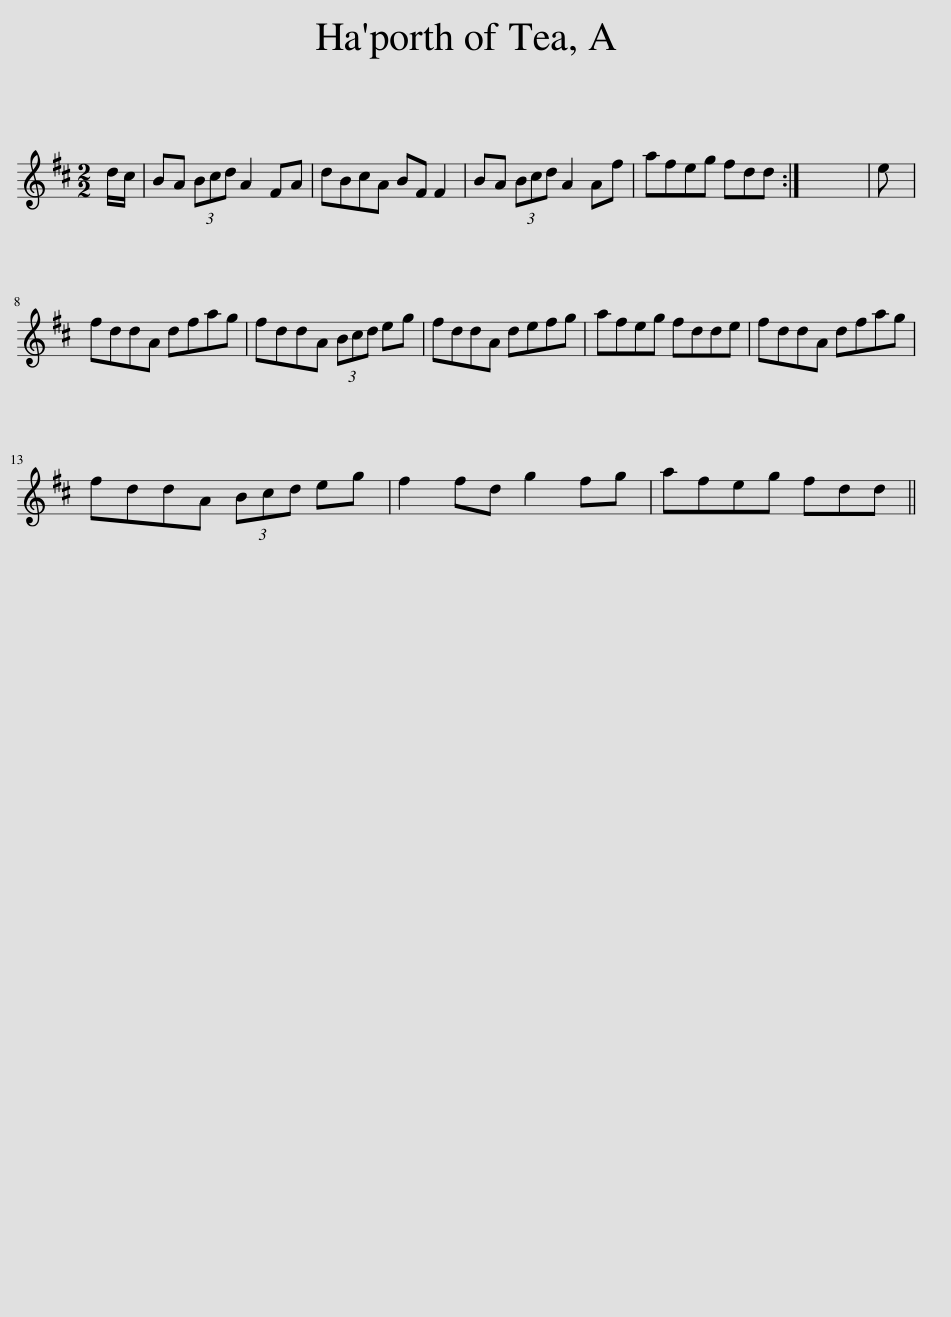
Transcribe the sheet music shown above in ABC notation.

X:1
L:1/8
M:2/2
I:linebreak $
K:Bmin
V:1 treble
V:1
 d/c/ | BA (3Bcd A2 FA | dBcA BF F2 | BA (3Bcd A2 Af | afeg fdd :| %5
 x8 | e |$ fddA dfag | fddA (3Bcd eg | fddA defg | %10
 afeg fdde | fddA dfag |$ fddA (3Bcd eg | f2 fd g2 fg | afeg fdd || %15
